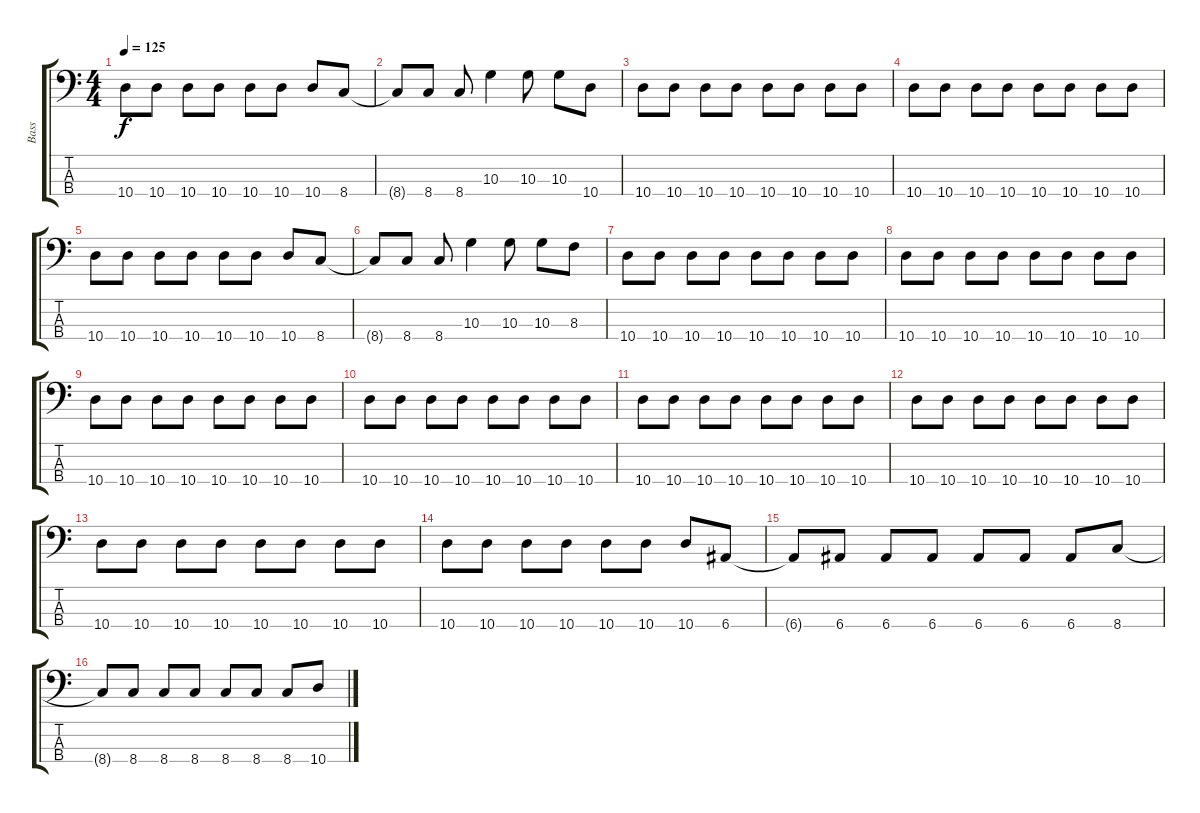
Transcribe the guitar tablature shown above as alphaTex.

\track ("Bass" "Bass") {instrument electricbasspick}
\staff {score tabs}
\tuning (G2 D2 A1 E1) {hide}
\ts (4 4)
\tempo 125
\clef f4
\ks c
10.4{t}.8{dy f} 10.4.8 10.4.8 10.4.8 10.4.8 10.4.8 10.4.8 8.4.8 |
8.4{t}.8 8.4.8 8.4.8 10.3.4 10.3.8 10.3.8 10.4.8 |
10.4.8 10.4.8 10.4.8 10.4.8 10.4.8 10.4.8 10.4.8 10.4.8 |
10.4.8 10.4.8 10.4.8 10.4.8 10.4.8 10.4.8 10.4.8 10.4.8 |
10.4.8 10.4.8 10.4.8 10.4.8 10.4.8 10.4.8 10.4.8 8.4.8 |
8.4{t}.8 8.4.8 8.4.8 10.3.4 10.3.8 10.3.8 8.3.8 |
10.4.8 10.4.8 10.4.8 10.4.8 10.4.8 10.4.8 10.4.8 10.4.8 |
10.4.8 10.4.8 10.4.8 10.4.8 10.4.8 10.4.8 10.4.8 10.4.8 |
10.4.8 10.4.8 10.4.8 10.4.8 10.4.8 10.4.8 10.4.8 10.4.8 |
10.4.8 10.4.8 10.4.8 10.4.8 10.4.8 10.4.8 10.4.8 10.4.8 |
10.4.8 10.4.8 10.4.8 10.4.8 10.4.8 10.4.8 10.4.8 10.4.8 |
10.4.8 10.4.8 10.4.8 10.4.8 10.4.8 10.4.8 10.4.8 10.4.8 |
10.4.8 10.4.8 10.4.8 10.4.8 10.4.8 10.4.8 10.4.8 10.4.8 |
10.4.8 10.4.8 10.4.8 10.4.8 10.4.8 10.4.8 10.4.8 6.4.8 |
6.4{t}.8 6.4.8 6.4.8 6.4.8 6.4.8 6.4.8 6.4.8 8.4.8 |
8.4{t}.8 8.4.8 8.4.8 8.4.8 8.4.8 8.4.8 8.4.8 10.4.8
